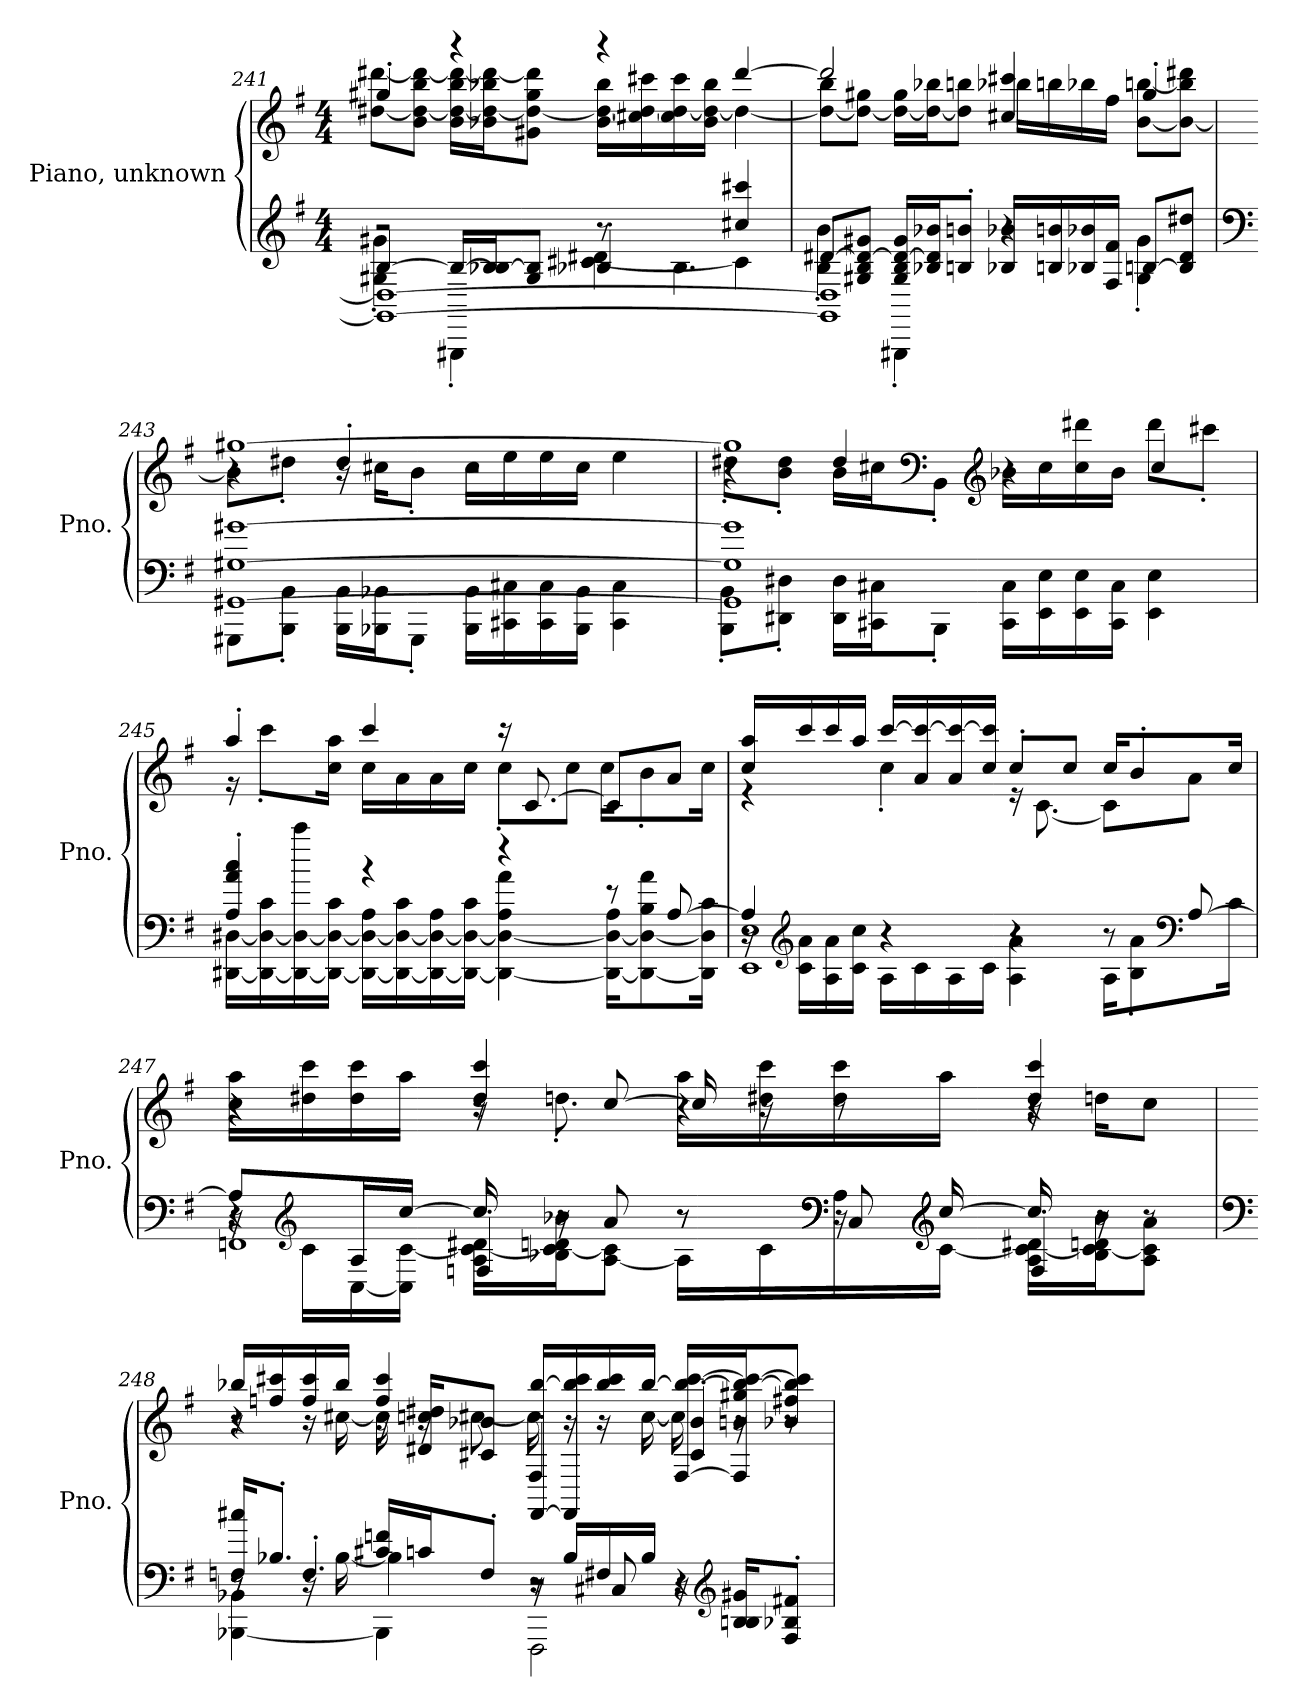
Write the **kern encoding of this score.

**kern	**kern
*part1	*part1
*staff2	*staff1
*I"Piano, unknown	*
*I'Pno.	*
!!LO:LB:g=z
*clefG2	*clefG2
*k[f#]	*k[f#]
*M4/4	*M4/4
=241	=241
*^	*^
*	*^	*	*
*	*	*^	*	*
[4B/	4G#X\' 4g#X\'	1GG#_ 1D#_	2r	4gg#X'/	[8dd#X\ [8ddd#X\L
.	.	.	.	.	8b\ 8dd#\_ 8bb\ 8ddd#\_J
16B/LL_	4GGG#X'\	.	.	4r	16b\ 16dd#\_ 16bb\ 16ddd#\_LL
16B-X/ 16B/_J	.	.	.	.	16b-X\ 16dd#\_ 16bb-X\ 16ddd#\_J
8G#/ 8B/]J	.	.	.	.	8g#X\ 8dd#\_ 8gg#\ 8ddd#\]J
4B-X'/	[4c#X\ 4d#X\	.	8r	4r	16b-\ 16dd#\_ 16bb-\LL
.	.	.	.	.	16cc#X\ 16dd#\_ 16ccc#X\
.	.	.	4.B-\	.	16cc#\ 16dd#\_ 16ccc#\
.	.	.	.	.	16b-\ 16dd#\_ 16bb-\JJ
4cc#X/ 4ccc#X/	4c#\]	.	.	[4ddd#/	4dd#\_
*	*	*v	*v	*	*
=242	=242	=242	=242	=242
[8d#X/L	4B\' 4b\'	1GG#] 1D#]	2ddd#/]	8dd#\_ 8bb\L
8G#X/ 8B/ 8d#/_ 8g#X/J	.	.	.	8dd#\_ 8gg#X\J
16G#/ 16B/ 16d#/_ 16g#/LL	4GGG#X'\	.	.	16dd#\_ 16gg#\LL
16B-X/ 16d#/] 16b-X/J	.	.	.	16dd#\_ 16bb-X\J
8Bn/' 8bn/'J	.	.	.	8dd#\] 8bbn\J
16B-X/ 16b-X/LL	4r	.	4cc#X/ 4ccc#X/	16bb-X\LL
16Bn/ 16bn/	.	.	.	16bbn\
16B-X/ 16b-X/	.	.	.	16bb-X\
16F#/ 16f#/JJ	.	.	.	16ff#\JJ
[8Bn/L	4G#\' 4g#\'	.	4gg#'/	[8b\ [8bbn\L
8B/] 8d#/ 8dd#X/J	.	.	.	8b\_ 8bb\] 8ddd#X\J
*v	*v	*v	*	*
*	*v	*v
!!LO:LB:g=z
=243	=243
*clefF4	*
*^	*^
*	*	*	*^
[1GG#X [1G#X [1g#X	8GGG#X\L	[1gg#X	8b\L]	4r
.	8BBB\' 8BB\'J	.	8dd#X'\J	.
.	16BBB\ 16BB\LL	.	16r	4dd#'/
.	16BBB-X\ 16BB-X\J	.	16cc#X\KL	.
.	8GGG#'\J	.	8b'\J	.
.	16BBB-\ 16BB-\LL	.	16cc#\LL	2r
.	16CC#X\ 16C#X\	.	16ee\	.
.	16CC#\ 16C#\	.	16ee\	.
.	16BBB-\ 16BB-\JJ	.	16cc#\JJ	.
.	4CC#\ 4C#\	.	4ee\	.
=244	=244	=244	=244	=244
1GG#] 1G#] 1g#]	8BBB\' 8BB\'L	1gg#]	8dd#X'\L	4r
.	8DD#X\' 8D#X\'J	.	8b\' 8dd#\'J	.
.	16DD#\ 16D#\LL	.	16b\LL	4dd#/
.	16CC#X\ 16C#X\J	.	16cc#X\J	.
*	*	*clefF4	*	*
.	8BBB'\J	.	8BB'\J	.
*	*	*clefG2	*	*
.	16CC#\ 16C#\LL	.	16b-X\LL	4r
.	16EE\ 16E\	.	16cc#\	.
.	16EE\ 16E\	.	16cc#\ 16ddd#X\	.
.	16CC#\ 16C#\JJ	.	16b-\JJ	.
.	4EE\ 4E\	.	8ddd#\L	4cc#/
.	.	.	8ccc#X'\J	.
*	*	*	*v	*v
!!LO:LB:g=z
=245	=245	=245	=245
4A/' 4a/' 4cc/'	[16DD#X\ [16D#X\LL	4aa'/	16r
.	16DD#\_ 16D#\_ 16c\	.	8ccc'\L
.	16DD#\_ 16D#\_ 16ccc\	.	.
.	16DD#\_ 16D#\_ 16c\JJ	.	16cc\ 16aa\Jk
4r	16DD#\_ 16D#\_ 16A\LL	4ccc/	16cc\LL
.	16DD#\_ 16D#\_ 16c\	.	16a\
.	16DD#\_ 16D#\_ 16A\	.	16a\
.	16DD#\_ 16D#\_ 16c\JJ	.	16cc\JJ
4r	4DD#\_ 4D#\_ 4A\ 4a\	16r	8cc'\L
.	.	[8.c/	.
.	.	.	8cc\J
8r	16DD#\_ 16D#\_ 16A\KL	8c/L]	16cc\KL
.	8DD#\_ 8D#\_ 8B\ 8a\	.	8b'\
[8A/	.	8a/J	.
.	16DD#\] 16D#\] 16c\Jk	.	16cc\Jk
!!LO:PB:g=z	!!
=246	=246	=246	=246
*	*^	*	*
4A/]	16r	1EE 1E	16cc/ 16aa/LL	4r
*clefG2	*	*	*	*
.	16c\ 16a\LL	.	16ccc/	.
.	16A\ 16a\	.	16ccc/	.
.	16c\ 16cc\JJ	.	16aa/JJ	.
4r	16A\LL	.	[16ccc/LL	4cc'\
.	16c\	.	16a/ 16ccc/_	.
.	16A\	.	16a/ 16ccc/_	.
.	16c\JJ	.	16cc/ 16ccc/]JJ	.
4r	4A\ 4a\	.	8cc'/L	16r
.	.	.	.	[8.c\
.	.	.	8cc/J	.
8r	16A\KL	.	16cc/KL	8c\L]
.	8B\' 8a\'	.	8b'/	.
*clefF4	*	*	*	*
[8A/	.	.	.	8a\J
.	16c\Jk	.	16cc/Jk	.
!!LO:LB:g=z
=247	=247	=247	=247	=247
*	*	*^	*	*^
8A/L]	16r	4r	1FFn	4r	16cc\ 16aa\LL	4r
*clefG2	*	*	*	*	*	*
.	16c\LL	.	.	.	16dd#X\ 16ccc\	.
16A/L	[16C\	.	.	.	16dd#\ 16ccc\	.
[16cc/JJ	16C\] [16c\JJ	.	.	.	16aa\JJ	.
16cc/]	16A\ 16c\_ 16d#X\LL	4Fn'/	.	4dd#/ 4ccc/	16r	8r
16r	16B-X\ 16c\_ 16dn\ 16b-X\J	.	.	.	8.ddn'\	.
8a/	[8A\ 8c\]J	.	.	.	.	[8cc/
8r	16A\LL]	8r	.	4r	16aa\LL	16cc/]
.	16c\	.	.	.	16dd#X\ 16ccc\	16r
*clefF4	*	*	*	*	*	*
16r	16A\	8C/	.	.	16dd#\ 16ccc\	8r
*clefG2	*	*	*	*	*	*
[16cc/	[16c\JJ	.	.	.	16aa\JJ	.
16cc/]	16A\ 16c\_ 16d#X\LL	4F'/	.	4dd#/ 4ccc/	16r	4r
16r	16B-\ 16c\_ 16dn\ 16b-\J	.	.	.	16ddn\KL	.
8r	8A\ 8c\] 8a\J	.	.	.	8cc\J	.
!!LO:LB:g=z	!!	!!
=248	=248	=248	=248	=248	=248	=248
*clefF4	*	*	*	*	*	*
16Fn/ 16cc#X/KL	8r	8r	[4BBB-X\ 4BB-X\	16bb-X/LL	8r	4r
8.B-X'/J	.	.	.	16ffn/ 16ccc#X/	.	.
.	16r	4.F'/	.	16ff/ 16ccc#/	16r	.
.	[16B-\	.	.	16bb-/JJ	[16cc#X\	.
16c#X/ 16fn/LL	4B-\]	.	4BBB-\]	16r	16cc#\]	4ff/ 4ccc#/
16cn/J	.	.	.	16d#X/ 16ccn/ 16dd#X/KL	16r	.
8F'/J	.	.	.	8c#X/ 8b-X/J	[8cc#X\	.
16r	2r	8r	2FFF#\	[16FF#/ [16bb-/LL	16cc#\]	4F#'/
16B-/LL	.	.	.	16FF#/] 16bb-/] 16ccc#/	16r	.
16F#X/	.	8C#X/	.	16bb-/ 16ccc#/	16r	.
16B-/JJ	.	.	.	[16bb-/JJ	[16cc#\	.
16r	.	4r	.	[16F#/ 16bb-/_ [16ccc#/LL	16cc#\]	4c#/' 4b-/'
*clefG2	*	*	*	*	*	*
16B-/ 16Bn/ 16g#X/KL	.	.	.	16F#/] 16bn/ 16gg#X/ 16bb-/_ 16ccc#/_J	16r	.
8F#/' 8B-X/' 8f#X/'J	.	.	.	8b-X/ 8ff#X/ 8bb-/] 8ccc#/]J	8r	.
*v	*v	*v	*v	*	*	*
*	*v	*v	*v
=	=
*-	*-
